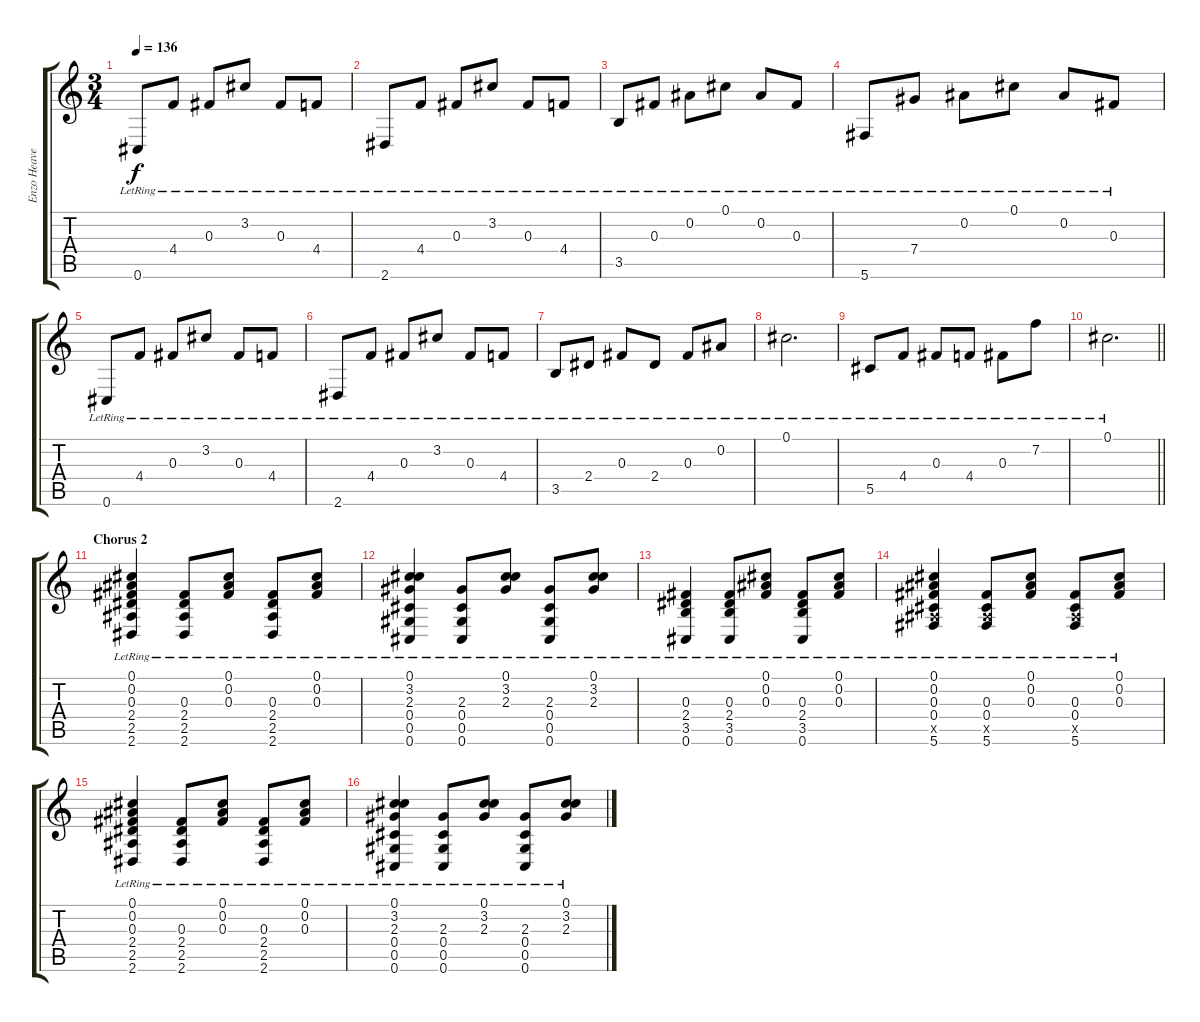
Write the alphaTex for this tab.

\track ("Enzo Heavenly" "Enzo Heave") {instrument acousticguitarsteel}
\staff {score tabs}
\tuning (Db4 Bb3 Gb3 Db3 Ab2 Db2) {hide}
\ts (3 4)
\tempo 136
\clef g2
\ks c
0.6{lr}.8{dy f} 4.4{lr}.8 0.3{lr}.8 3.2{lr}.8 0.3{lr}.8 4.4{lr}.8 |
2.6{lr}.8 4.4{lr}.8 0.3{lr}.8 3.2{lr}.8 0.3{lr}.8 4.4{lr}.8 |
3.5{lr}.8 0.3{lr}.8 0.2{lr}.8 0.1{lr}.8 0.2{lr}.8 0.3{lr}.8 |
5.6{lr}.8 7.4{lr}.8 0.2{lr}.8 0.1{lr}.8 0.2{lr}.8 0.3{lr}.8 |
0.6{lr}.8 4.4{lr}.8 0.3{lr}.8 3.2{lr}.8 0.3{lr}.8 4.4{lr}.8 |
2.6{lr}.8 4.4{lr}.8 0.3{lr}.8 3.2{lr}.8 0.3{lr}.8 4.4{lr}.8 |
3.5{lr}.8 2.4{lr}.8 0.3{lr}.8 2.4{lr}.8 0.3{lr}.8 0.2{lr}.8 |
0.1{lr}.2{d} |
5.5{lr}.8 4.4{lr}.8 0.3{lr}.8 4.4{lr}.8 0.3{lr}.8 7.2{lr}.8 |
\barLineRight lightlight
0.1{lr}.2{d} |
\section ("" "Chorus 2")
(0.1{lr} 0.2{lr} 0.3{lr} 2.4{lr} 2.5{lr} 2.6{lr}).4 (0.3 2.4 2.5{lr} 2.6{lr}).8 (0.1{lr} 0.2{lr} 0.3).8 (0.3 2.4{lr} 2.5{lr} 2.6{lr}).8 (0.1{lr} 0.2{lr} 0.3{lr}).8 |
(0.1{lr} 3.2{lr} 2.3{lr} 0.4{lr} 0.5{lr} 0.6{lr}).4 (2.3 0.4{lr} 0.5{lr} 0.6{lr}).8 (0.1{lr} 3.2{lr} 2.3{lr}).8 (2.3 0.4{lr} 0.5{lr} 0.6{lr}).8 (0.1{lr} 3.2{lr} 2.3{lr}).8 |
(0.3{lr} 2.4{lr} 3.5{lr} 0.6{lr}).4 (0.3 2.4{lr} 3.5{lr} 0.6{lr}).8 (0.1{lr} 0.2{lr} 0.3{lr}).8 (0.3 2.4{lr} 3.5{lr} 0.6{lr}).8 (0.1{lr} 0.2{lr} 0.3{lr}).8 |
(0.1{lr} 0.2{lr} 0.3{lr} 0.4{lr} 2.5{x} 5.6{lr}).4 (0.3 0.4{lr} 2.5{x} 5.6{lr}).8 (0.1{lr} 0.2{lr} 0.3{lr}).8 (0.3 0.4{lr} 2.5{x} 5.6{lr}).8 (0.1{lr} 0.2{lr} 0.3{lr}).8 |
(0.1{lr} 0.2{lr} 0.3{lr} 2.4{lr} 2.5{lr} 2.6{lr}).4 (0.3 2.4{lr} 2.5{lr} 2.6{lr}).8 (0.1{lr} 0.2{lr} 0.3{lr}).8 (0.3 2.4{lr} 2.5{lr} 2.6{lr}).8 (0.1{lr} 0.2{lr} 0.3{lr}).8 |
(0.1{lr} 3.2{lr} 2.3{lr} 0.4{lr} 0.5{lr} 0.6{lr}).4 (2.3 0.4{lr} 0.5{lr} 0.6{lr}).8 (0.1{lr} 3.2{lr} 2.3{lr}).8 (2.3 0.4{lr} 0.5{lr} 0.6{lr}).8 (0.1{lr} 3.2{lr} 2.3{lr}).8
